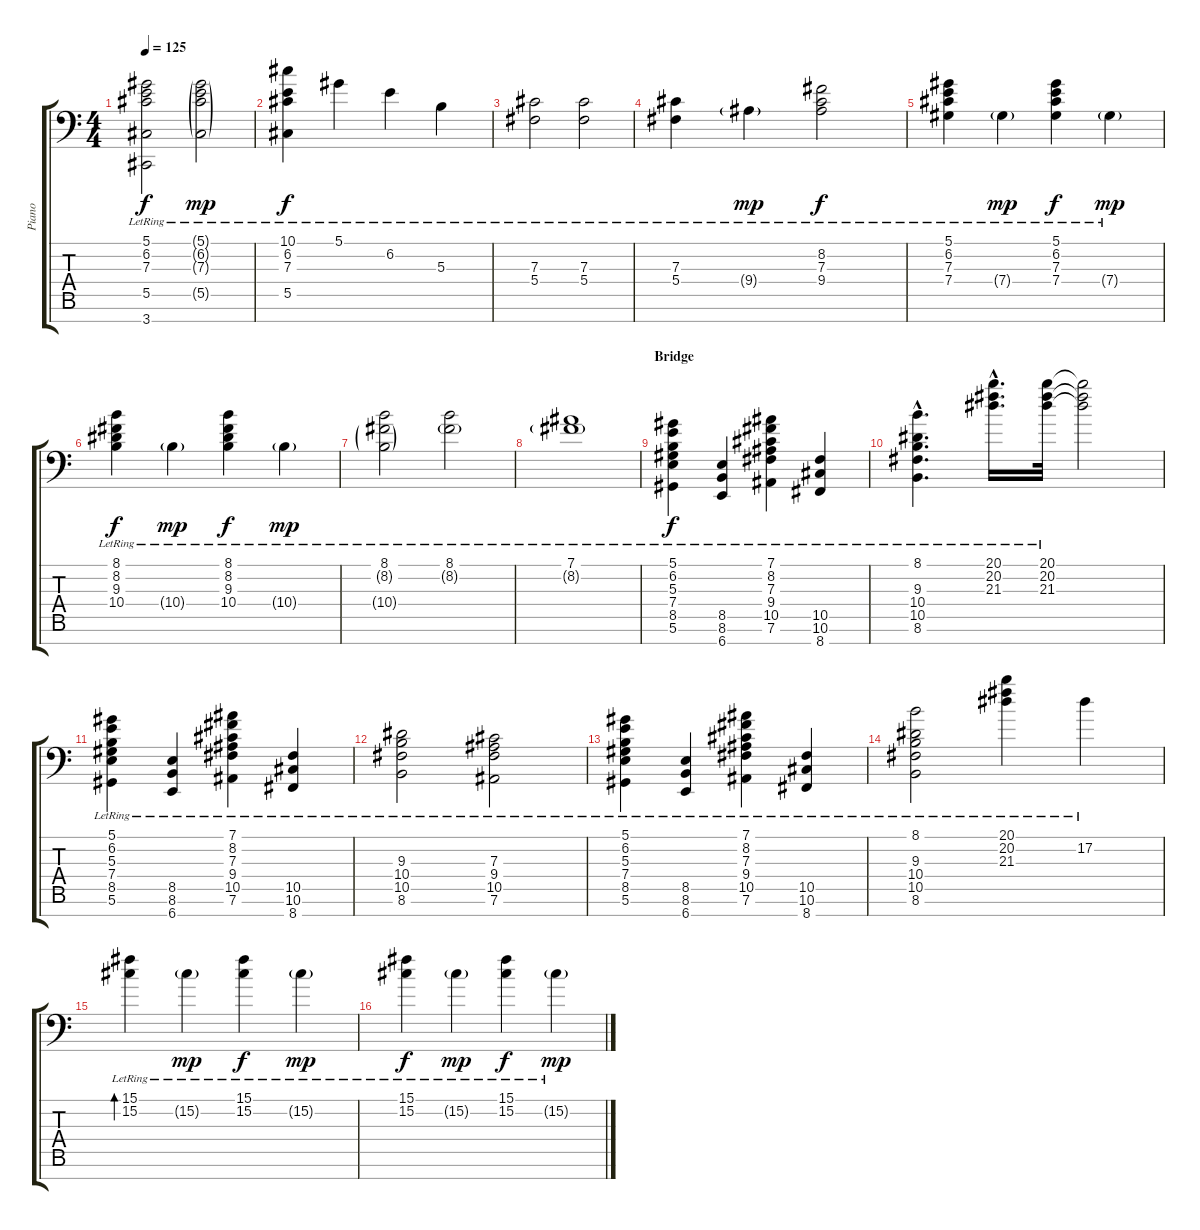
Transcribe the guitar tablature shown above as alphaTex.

\track ("Piano" "Piano") {instrument acousticgrandpiano}
\staff {score tabs}
\tuning (Eb4 Bb3 Gb3 Db3 Ab2 Eb2 Bb1) {hide}
\ts (4 4)
\tempo 125
\clef f4
\ks c
(5.1{lr} 6.2{lr} 7.3{lr} 5.5{lr} 3.7{lr}).2{dy f} (5.1{g lr} 6.2{g lr} 7.3{g lr} 5.5{g lr}).2{dy mp} |
(10.1{lr} 6.2{lr} 7.3{lr} 5.5{lr}).4{dy f} 5.1{lr}.4 6.2{lr}.4 5.3{lr}.4 |
(7.3{lr} 5.4{lr}).2 (7.3{lr} 5.4{lr}).2 |
(7.3{lr} 5.4{lr}).4 9.4{g lr}.4{dy mp} (8.2{lr} 7.3{lr} 9.4{lr}).2{dy f} |
(5.1{lr} 6.2{lr} 7.3{lr} 7.4{lr}).4 7.4{g lr}.4{dy mp} (5.1{lr} 6.2{lr} 7.3{lr} 7.4{lr}).4{dy f} 7.4{g lr}.4{dy mp} |
(8.1{lr} 8.2{lr} 9.3{lr} 10.4{lr}).4{dy f} 10.4{g lr}.4{dy mp} (8.1{lr} 8.2{lr} 9.3{lr} 10.4{lr}).4{dy f} 10.4{g lr}.4{dy mp} |
(8.1{lr} 8.2{g lr} 10.4{g lr}).2 (8.1{lr} 8.2{g lr}).2 |
(7.1{lr} 8.2{g lr}).1 |
\section ("" "Bridge")
(5.1{lr} 6.2{lr} 5.3{lr} 7.4{lr} 8.5{lr} 5.6{lr}).4{dy f} (8.5{lr} 8.6{lr} 6.7{lr}).4 (7.1{lr} 8.2{lr} 7.3{lr} 9.4{lr} 10.5{lr} 7.6{lr}).4 (10.5{lr} 10.6{lr} 8.7{lr}).4 |
(8.1{hac lr} 9.3{hac lr} 10.4{hac lr} 10.5{hac lr} 8.6{hac lr}).4{d} (20.1{hac lr} 20.2{hac lr} 21.3{hac lr}).16{d} (20.1{lr} 20.2{lr} 21.3{lr}).32 (20.1{t} 20.2{t} 21.3{t}).2 |
(5.1{lr} 6.2{lr} 5.3{lr} 7.4{lr} 8.5{lr} 5.6{lr}).4 (8.5{lr} 8.6{lr} 6.7{lr}).4 (7.1{lr} 8.2{lr} 7.3{lr} 9.4{lr} 10.5{lr} 7.6{lr}).4 (10.5{lr} 10.6{lr} 8.7{lr}).4 |
(9.3{lr} 10.4{lr} 10.5{lr} 8.6{lr}).2 (7.3{lr} 9.4{lr} 10.5{lr} 7.6{lr}).2 |
(5.1{lr} 6.2{lr} 5.3{lr} 7.4{lr} 8.5{lr} 5.6{lr}).4 (8.5{lr} 8.6{lr} 6.7{lr}).4 (7.1{lr} 8.2{lr} 7.3{lr} 9.4{lr} 10.5{lr} 7.6{lr}).4 (10.5{lr} 10.6{lr} 8.7{lr}).4 |
(8.1{lr} 9.3{lr} 10.4{lr} 10.5{lr} 8.6{lr}).2 (20.1{lr} 20.2{lr} 21.3{lr}).4 17.2{lr}.4 |
(15.1{lr} 15.2{lr}).4{bd 240} 15.2{g lr}.4{dy mp} (15.1{lr} 15.2{lr}).4{dy f} 15.2{g lr}.4{dy mp} |
(15.1{lr} 15.2{lr}).4{dy f} 15.2{g lr}.4{dy mp} (15.1{lr} 15.2{lr}).4{dy f} 15.2{g lr}.4{dy mp}
